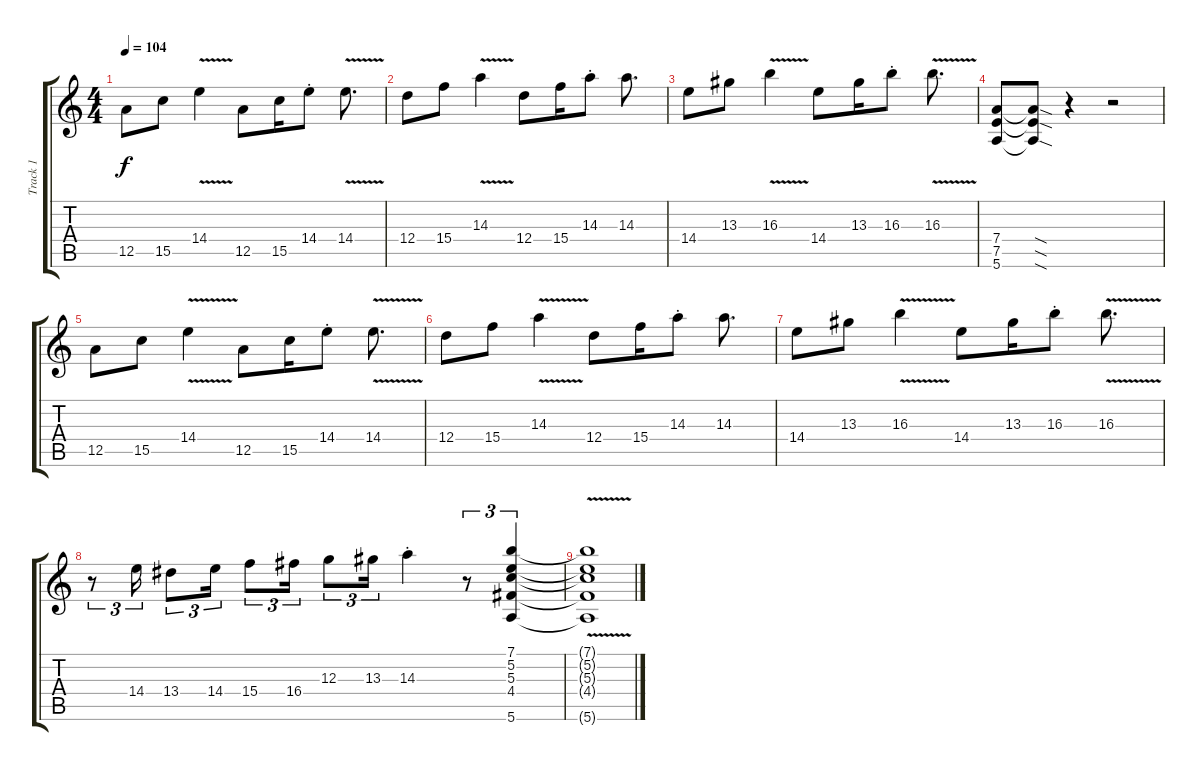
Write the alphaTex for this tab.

\track ("Track 1" "Track 1") {instrument distortionguitar}
\staff {score tabs}
\tuning (E4 B3 G3 D3 A2 E2) {hide}
\ts (4 4)
\tempo 104
\clef g2
\ks c
12.5.8{dy f} 15.5.8 14.4{v}.4 12.5.8 15.5.16 14.4{st}.8 14.4{v}.8{d} |
12.4.8 15.4.8 14.3{v}.4 12.4.8 15.4.16 14.3{st}.8 14.3.8{d} |
14.4.8 13.3.8 16.3{v}.4 14.4.8 13.3.16 16.3{st}.8 16.3{v}.8{d} |
(7.4 7.5 5.6).8 (7.4{sod t} 7.5{sod t} 5.6{sod t}).8 r.4 r.2 |
12.5.8 15.5.8 14.4{v}.4 12.5.8 15.5.16 14.4{st}.8 14.4{v}.8{d} |
12.4.8 15.4.8 14.3{v}.4 12.4.8 15.4.16 14.3{st}.8 14.3.8{d} |
14.4.8 13.3.8 16.3{v}.4 14.4.8 13.3.16 16.3{st}.8 16.3{v}.8{d} |
r.8{tu (3 2)} 14.4.16{tu (3 2)} 13.4.8{tu (3 2)} 14.4.16{tu (3 2)} 15.4.8{tu (3 2)} 16.4.16{tu (3 2)} 12.3.8{tu (3 2)} 13.3.16{tu (3 2)} 14.3{st}.4 r.8{tu (3 2)} (7.1 5.2 5.3 4.4 5.6).4{tu (3 2)} |
(7.1{v t} 5.2{v t} 5.3{v t} 4.4{v t} 5.6{v t}).1
